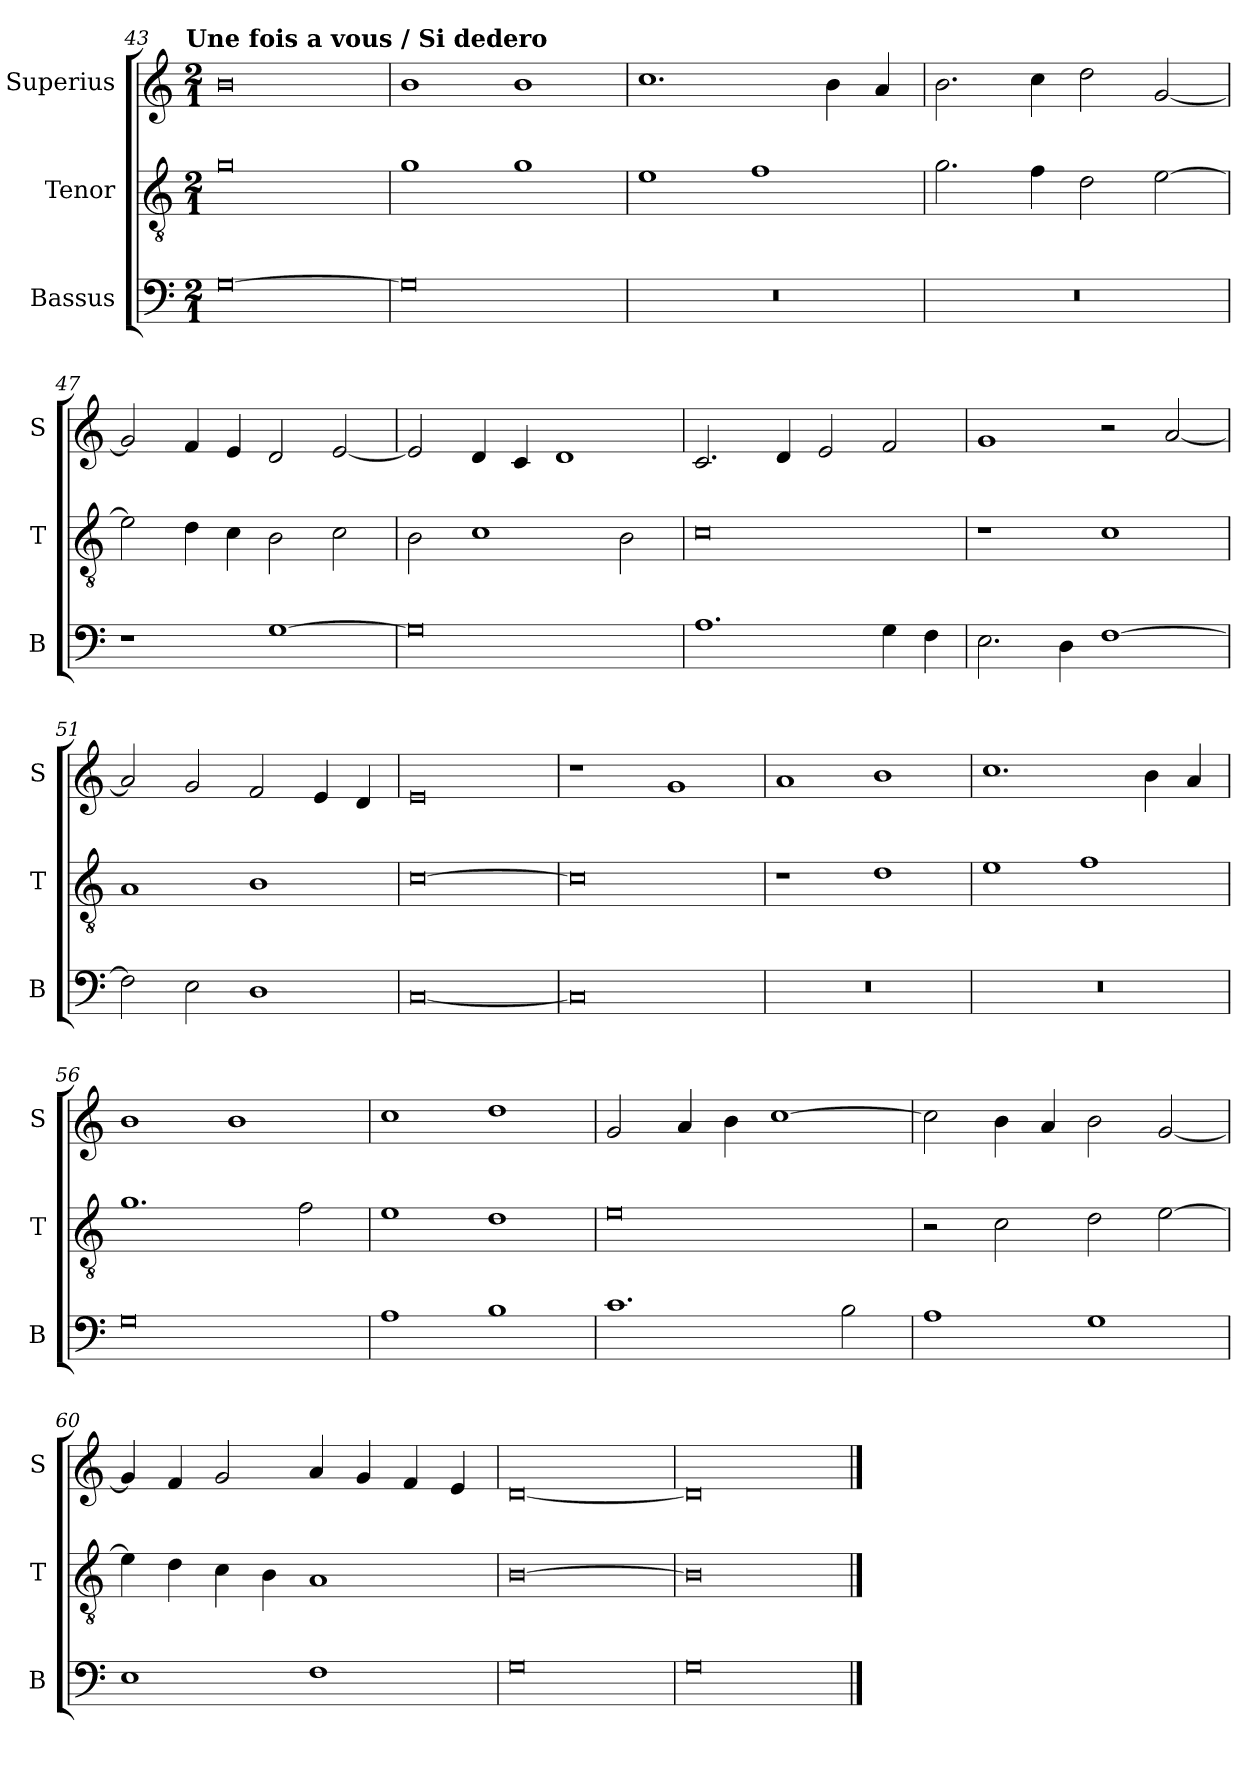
**kern	**kern	**kern
*part3	*part2	*part1
*staff3	*staff2	*staff1
*I"Bassus	*I"Tenor	*I"Superius
*I'B	*I'T	*I'S
!!LO:LB:g=z
*clefF4	*clefGv2	*clefG2
*k[]	*k[]	*k[]
!!LO:TX:omd:t=Une fois a vous / Si dedero
*M2/1	*M2/1	*M2/1
=43	=43	=43
[0G	0g	0b
=44	=44	=44
0G]	1g	1b
.	1g	1b
=45	=45	=45
0r	1e	1.cc
.	1f	.
.	.	4b\
.	.	4a/
=46	=46	=46
0r	2.g\	2.b\
.	4f\	4cc\
.	2d\	2dd\
.	[2e\	[2g/
=47	=47	=47
1r	2e\]	2g/]
.	4d\	4f/
.	4c\	4e/
[1G	2B\	2d/
.	2c\	[2e/
=48	=48	=48
0G]	2B\	2e/]
.	1c	4d/
.	.	4c/
.	.	1d
.	2B\	.
=49	=49	=49
1.A	0c	2.c/
.	.	4d/
.	.	2e/
4G\	.	2f/
4F\	.	.
=50	=50	=50
2.E\	1r	1g
4D\	.	.
[1F	1c	2r
.	.	[2a/
=51	=51	=51
2F\]	1A	2a/]
2E\	.	2g/
1D	1B	2f/
.	.	4e/
.	.	4d/
=52	=52	=52
[0C	[0c	0e
=53	=53	=53
0C]	0c]	1r
.	.	1g
=54	=54	=54
0r	1r	1a
.	1d	1b
=55	=55	=55
0r	1e	1.cc
.	1f	.
.	.	4b\
.	.	4a/
=56	=56	=56
0G	1.g	1b
.	.	1b
.	2f\	.
=57	=57	=57
1A	1e	1cc
1B	1d	1dd
=58	=58	=58
1.c	0e	2g/
.	.	4a/
.	.	4b\
.	.	[1cc
2B\	.	.
=59	=59	=59
1A	2r	2cc\]
.	2c\	4b\
.	.	4a/
1G	2d\	2b\
.	[2e\	[2g/
=60	=60	=60
1E	4e\]	4g/]
.	4d\	4f/
.	4c\	2g/
.	4B\	.
1F	1A	4a/
.	.	4g/
.	.	4f/
.	.	4e/
=61	=61	=61
0G	[0B	[0d
=62	=62	=62
0G	0B]	0d]
==	==	==
*-	*-	*-
